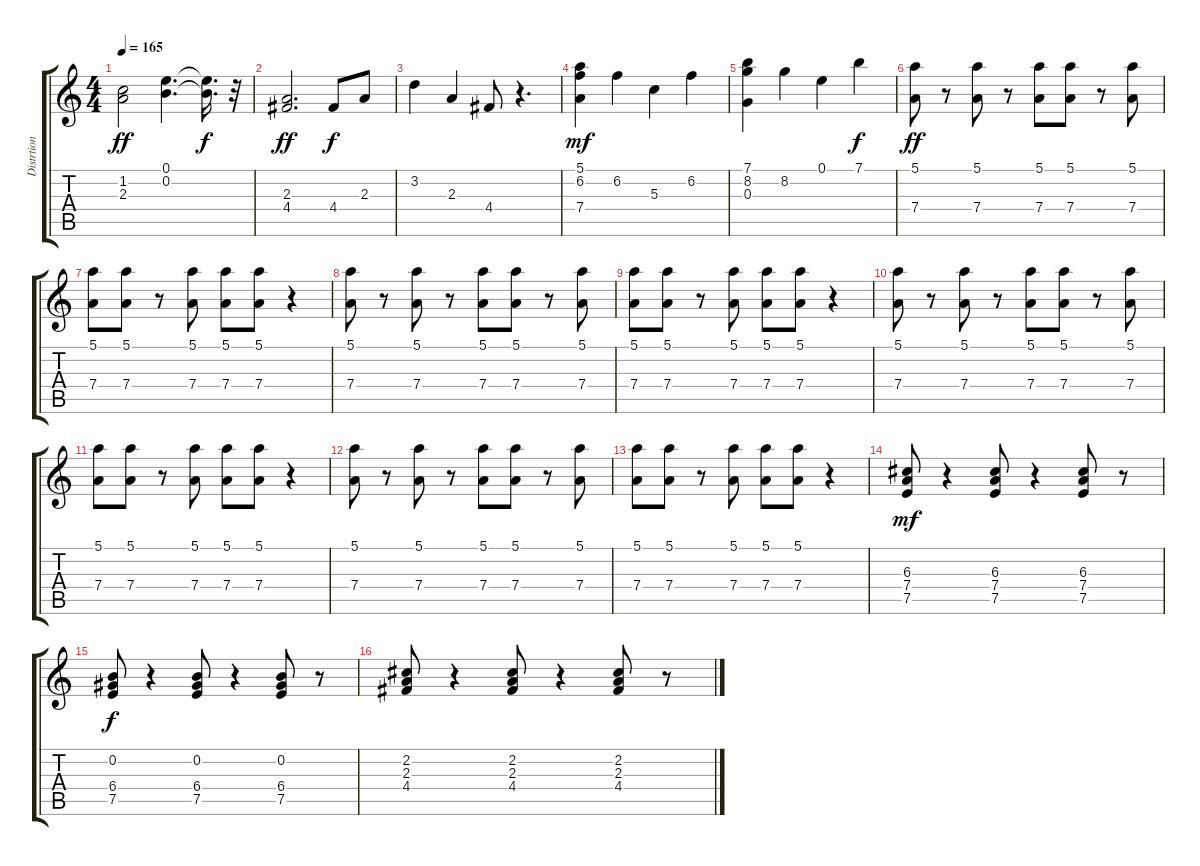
\track ("Distrtion Guitar" "Distrtion ") {instrument distortionguitar}
\staff {score tabs}
\tuning (E4 B3 G3 D3 A2 E2) {hide}
\ts (4 4)
\tempo 165
\clef g2
\ks c
(1.2 2.3).2{dy ff} (0.1 0.2).4{d} (0.1{t} 0.2{t}).16{d dy f} r.32 |
(2.3 4.4).2{d dy ff} 4.4.8{dy f} 2.3.8 |
3.2.4 2.3.4 4.4.8 r.4{d} |
(5.1 6.2 7.4).4{dy mf} 6.2.4 5.3.4 6.2.4 |
(7.1 8.2 0.3).4 8.2.4 0.1.4 7.1.4{dy f} |
(5.1 7.4).8{dy ff} r.8 (5.1 7.4).8 r.8 (5.1 7.4).8 (5.1 7.4).8 r.8 (5.1 7.4).8 |
(5.1 7.4).8 (5.1 7.4).8 r.8 (5.1 7.4).8 (5.1 7.4).8 (5.1 7.4).8 r.4 |
(5.1 7.4).8 r.8 (5.1 7.4).8 r.8 (5.1 7.4).8 (5.1 7.4).8 r.8 (5.1 7.4).8 |
(5.1 7.4).8 (5.1 7.4).8 r.8 (5.1 7.4).8 (5.1 7.4).8 (5.1 7.4).8 r.4 |
(5.1 7.4).8 r.8 (5.1 7.4).8 r.8 (5.1 7.4).8 (5.1 7.4).8 r.8 (5.1 7.4).8 |
(5.1 7.4).8 (5.1 7.4).8 r.8 (5.1 7.4).8 (5.1 7.4).8 (5.1 7.4).8 r.4 |
(5.1 7.4).8 r.8 (5.1 7.4).8 r.8 (5.1 7.4).8 (5.1 7.4).8 r.8 (5.1 7.4).8 |
(5.1 7.4).8 (5.1 7.4).8 r.8 (5.1 7.4).8 (5.1 7.4).8 (5.1 7.4).8 r.4 |
(6.3 7.4 7.5).8{dy mf} r.4 (6.3 7.4 7.5).8 r.4 (6.3 7.4 7.5).8 r.8 |
(0.2 6.4 7.5).8{dy f} r.4 (0.2 6.4 7.5).8 r.4 (0.2 6.4 7.5).8 r.8 |
(2.2 2.3 4.4).8 r.4 (2.2 2.3 4.4).8 r.4 (2.2 2.3 4.4).8 r.8
